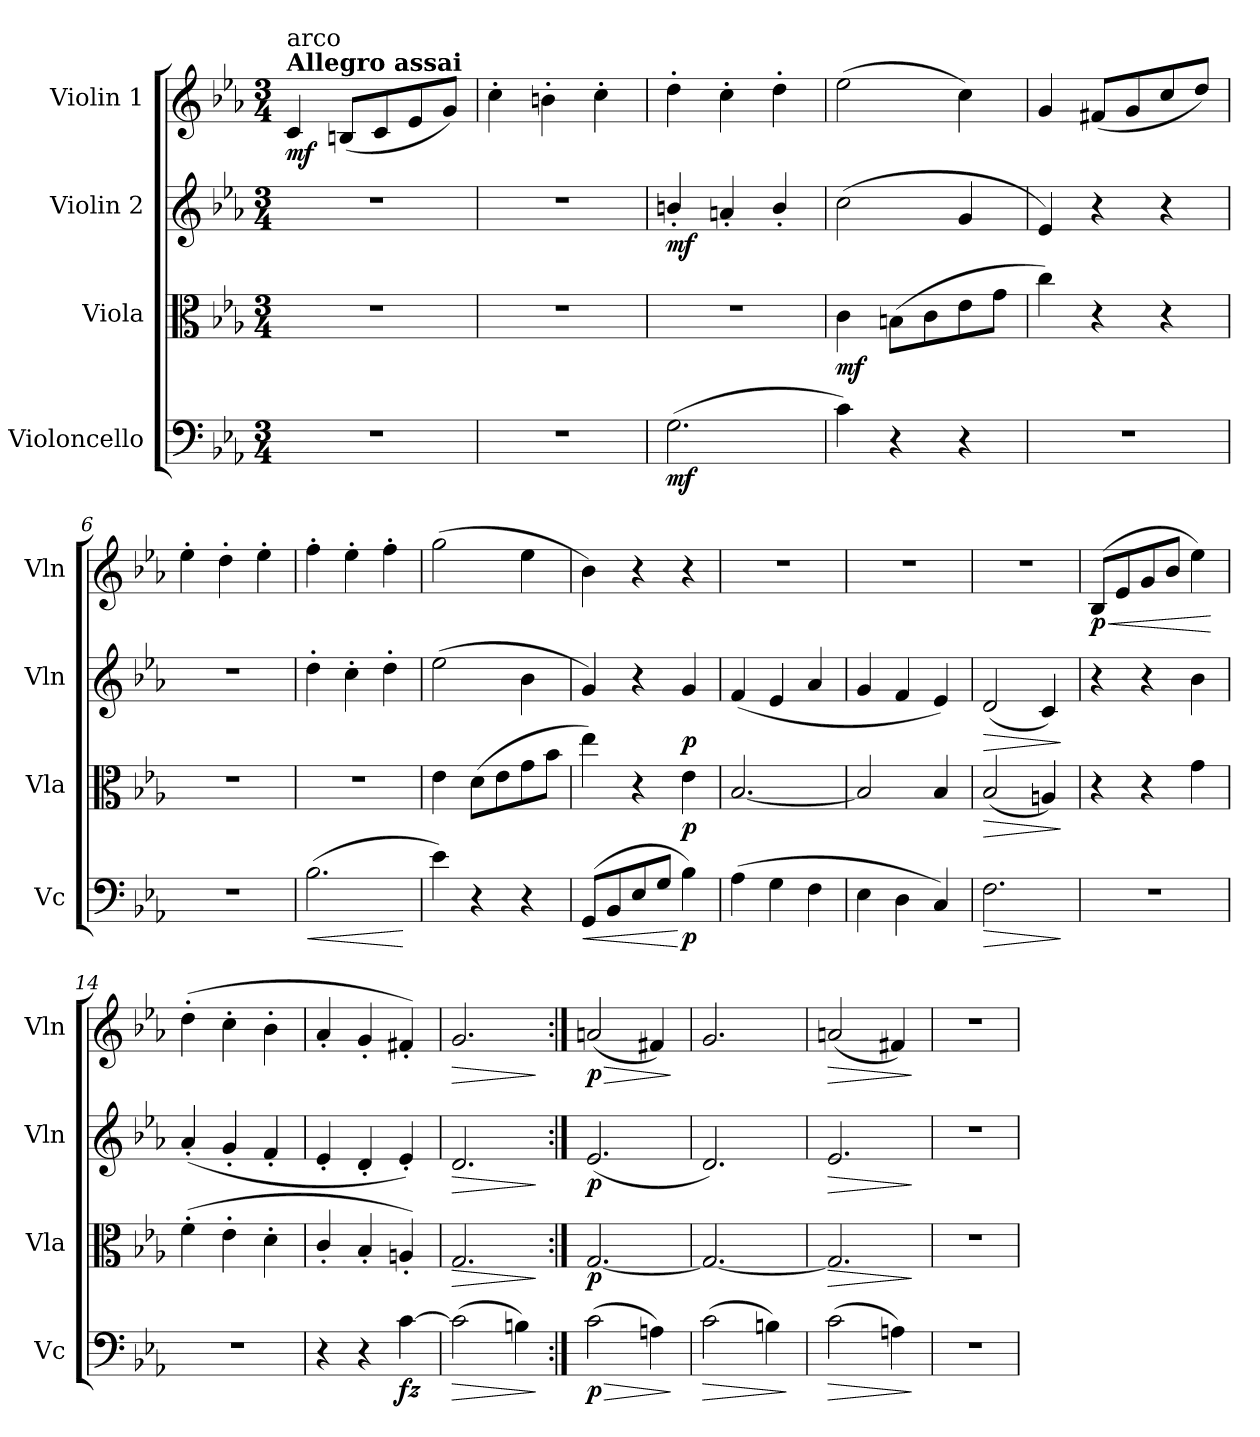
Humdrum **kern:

**kern	**dynam	**kern	**dynam	**kern	**dynam	**kern	**dynam
*part4	*part4	*part3	*part3	*part2	*part2	*part1	*part1
*staff4	*staff4	*staff3	*staff3	*staff2	*staff2	*staff1	*staff1
*I"Violoncello	*	*I"Viola	*	*I"Violin 2	*	*I"Violin 1	*
*I'Vc	*	*I'Vla	*	*I'Vln	*	*I'Vln	*
*clefF4	*	*clefC3	*	*clefG2	*	*clefG2	*
*k[b-e-a-]	*	*k[b-e-a-]	*	*k[b-e-a-]	*	*k[b-e-a-]	*
*M3/4	*	*M3/4	*	*M3/4	*	*M3/4	*
=1	=1	=1	=1	=1	=1	=1	=1
!	!	!	!	!	!	!LO:TX:a:B:t=Allegro assai	!
!	!	!	!	!	!	!LO:TX:a:t=arco	!
!	!	!	!	!	!	!	!LO:DY:b
2.r	.	2.r	.	2.r	.	4c/	mf
.	.	.	.	.	.	(8Bn/L	.
.	.	.	.	.	.	8c/	.
.	.	.	.	.	.	8e-/	.
.	.	.	.	.	.	8g/J)	.
=2	=2	=2	=2	=2	=2	=2	=2
2.r	.	2.r	.	2.r	.	4cc'\	.
.	.	.	.	.	.	4bn'\	.
.	.	.	.	.	.	4cc'\	.
=3	=3	=3	=3	=3	=3	=3	=3
!	!LO:DY:b	!	!	!	!LO:DY:b	!	!
(2.G\	mf	2.r	.	4bn'/	mf	4dd'\	.
.	.	.	.	4an'/	.	4cc'\	.
.	.	.	.	4b'/	.	4dd'\	.
=4	=4	=4	=4	=4	=4	=4	=4
!	!	!	!LO:DY:b	!	!	!	!
4c\)	.	4c\	mf	(2cc\	.	(2ee-\	.
4r	.	(8Bn\L	.	.	.	.	.
.	.	8c\	.	.	.	.	.
4r	.	8e-\	.	4g/	.	4cc\)	.
.	.	8g\J	.	.	.	.	.
=5	=5	=5	=5	=5	=5	=5	=5
2.r	.	4cc\)	.	4e-/)	.	4g/	.
.	.	4r	.	4r	.	(8f#X/L	.
.	.	.	.	.	.	8g/	.
.	.	4r	.	4r	.	8cc/	.
.	.	.	.	.	.	8dd/J)	.
=6	=6	=6	=6	=6	=6	=6	=6
2.r	.	2.r	.	2.r	.	4ee-'\	.
.	.	.	.	.	.	4dd'\	.
.	.	.	.	.	.	4ee-'\	.
=7	=7	=7	=7	=7	=7	=7	=7
!	!LO:HP:b	!	!	!	!	!	!
(2.B-\	<	2.r	.	4dd'\	.	4ff'\	.
.	.	.	.	4cc'\	.	4ee-'\	.
.	.	.	.	4dd'\	.	4ff'\	.
.	[	.	.	.	.	.	.
=8	=8	=8	=8	=8	=8	=8	=8
4e-\)	.	4e-\	.	(2ee-\	.	(2gg\	.
4r	.	(8d\L	.	.	.	.	.
.	.	8e-\	.	.	.	.	.
4r	.	8g\	.	4b-\	.	4ee-\	.
.	.	8b-\J	.	.	.	.	.
=9	=9	=9	=9	=9	=9	=9	=9
!	!LO:HP:b	!	!	!	!	!	!
(8GG/L	<	4ee-\)	.	4g/)	.	4b-\)	.
8BB-/	.	.	.	.	.	.	.
8E-/	.	4r	.	4r	.	4r	.
8G/J	.	.	.	.	.	.	.
!	!LO:DY:n=1:b	!	!LO:DY:b	!	!LO:DY:b	!	!
4B-\)	[ p	4e-\	p	4g/	p	4r	.
=10	=10	=10	=10	=10	=10	=10	=10
(4A-\	.	[2.B-/	.	(4f/	.	2.r	.
4G\	.	.	.	4e-/	.	.	.
4F\	.	.	.	4a-/	.	.	.
=11	=11	=11	=11	=11	=11	=11	=11
4E-\	.	2B-/]	.	4g/	.	2.r	.
4D\	.	.	.	4f/	.	.	.
4C/)	.	4B-/	.	4e-/)	.	.	.
!!LO:LB:g=z
=12	=12	=12	=12	=12	=12	=12	=12
!	!LO:HP:b	!	!LO:HP:b	!	!LO:HP:b	!	!
2.F\	>	(2B-/	>	(2d/	>	2.r	.
.	.	4An/)	.	4c/)	.	.	.
.	]	.	]	.	]	.	.
=13	=13	=13	=13	=13	=13	=13	=13
!	!	!	!	!	!	!	!LO:HP:b
!	!	!	!	!	!	!	!LO:DY:n=1:b
2.r	.	4r	.	4r	.	(8B-/L	< p
.	.	.	.	.	.	8e-/	.
.	.	4r	.	4r	.	8g/	.
.	.	.	.	.	.	8b-/J	.
.	.	4g\	.	4b-\	.	4ee-\)	.
.	.	.	.	.	.	.	[
=14	=14	=14	=14	=14	=14	=14	=14
2.r	.	(4f'\	.	(4a-'/	.	(4dd'\	.
.	.	4e-'\	.	4g'/	.	4cc'\	.
.	.	4d'\	.	4f'/	.	4b-'\	.
=15	=15	=15	=15	=15	=15	=15	=15
4r	.	4c'/	.	4e-'/	.	4a-'/	.
4r	.	4B-'/	.	4d'/	.	4g'/	.
!	!LO:DY:b	!	!	!	!	!	!
[4c\	fz	4An'/)	.	4e-'/)	.	4f#X'/)	.
=16	=16	=16	=16	=16	=16	=16	=16
!	!LO:HP:b	!	!LO:HP:b	!	!LO:HP:b	!	!LO:HP:b
(2c\]	>	2.G/	>	2.d/	>	2.g/	>
4Bn\)	.	.	.	.	.	.	.
.	]	.	]	.	]	.	]
=17:|!	=17:|!	=17:|!	=17:|!	=17:|!	=17:|!	=17:|!	=17:|!
!	!LO:HP:b	!	!	!	!	!	!LO:HP:b
!	!LO:DY:n=1:b	!	!LO:DY:b	!	!LO:DY:b	!	!LO:DY:n=1:b
(2c\	> p	[2.G/	p	(2.e-/	p	(2an/	> p
4An\)	.	.	.	.	.	4f#X/)	.
.	]	.	.	.	.	.	]
=18	=18	=18	=18	=18	=18	=18	=18
!	!LO:HP:b	!	!	!	!	!	!
(2c\	>	2.G/_	.	2.d/)	.	2.g/	.
4Bn\)	.	.	.	.	.	.	.
.	]	.	.	.	.	.	.
=19	=19	=19	=19	=19	=19	=19	=19
!	!LO:HP:b	!	!LO:HP:b	!	!LO:HP:b	!	!LO:HP:b
(2c\	>	2.G/]	>	2.e-/	>	(2an/	>
4An\)	.	.	.	.	.	4f#X/)	.
.	]	.	]	.	]	.	]
=20	=20	=20	=20	=20	=20	=20	=20
2.r	.	2.r	.	2.r	.	2.r	.
=	=	=	=	=	=	=	=
*-	*-	*-	*-	*-	*-	*-	*-
